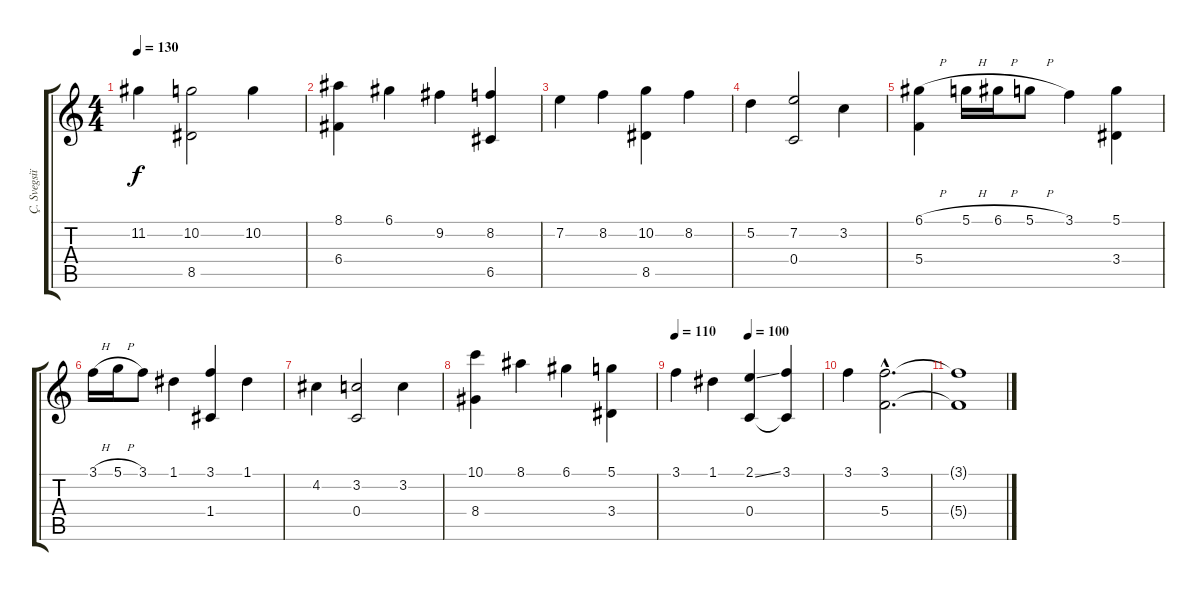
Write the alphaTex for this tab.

\track ("Ç. Svegsiï" "Ç. Svegsiï") {instrument acousticguitarsteel}
\staff {score tabs}
\tuning (D4 A3 F3 C3 G2 D2) {hide}
\ts (4 4)
\tempo 130
\clef g2
\ks c
11.2.4{dy f} (10.2 8.5).2 10.2.4 |
(8.1 6.4).4 6.1.4 9.2.4 (8.2 6.5).4 |
7.2.4 8.2.4 (10.2 8.5).4 8.2.4 |
5.2.4 (7.2 0.4).2 3.2.4 |
(6.1{h} 5.4).4 5.1{h}.16 6.1{h}.16 5.1{h}.8 3.1.4 (5.1 3.4).4 |
3.1{h}.16 5.1{h}.16 3.1.8 1.1.4 (3.1 1.4).4 1.1.4 |
4.2.4 (3.2 0.4).2 3.2.4 |
(10.1 8.4).4 8.1.4 6.1.4 (5.1 3.4).4 |
\tempo 110
\tempo (100 0.5)
3.1.4 1.1.4 (2.1{ss} 0.4).4 (3.1 0.4{t}).4 |
3.1.4 (3.1{hac} 5.4{hac}).2{d} |
(3.1{t} 5.4{t}).1
